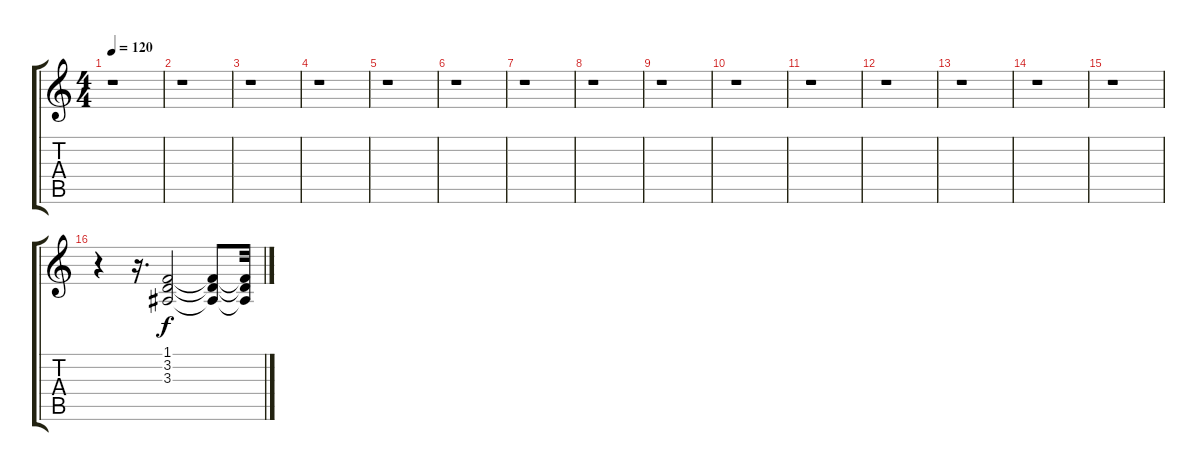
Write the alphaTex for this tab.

\track "" {instrument synthstrings1}
\staff {score tabs}
\tuning (E4 B3 G3 D3 A2 E2) {hide}
\ts (4 4)
\tempo 120
\clef g2
\ks c
r.1{dy f} |
r.1 |
r.1 |
r.1 |
r.1 |
r.1 |
r.1 |
r.1 |
r.1 |
r.1 |
r.1 |
r.1 |
r.1 |
r.1 |
r.1 |
r.4 r.16{d} (1.1 3.2 3.3).2 (1.1{t} 3.2{t} 3.3{t}).8 (1.1{t} 3.2{t} 3.3{t}).32
